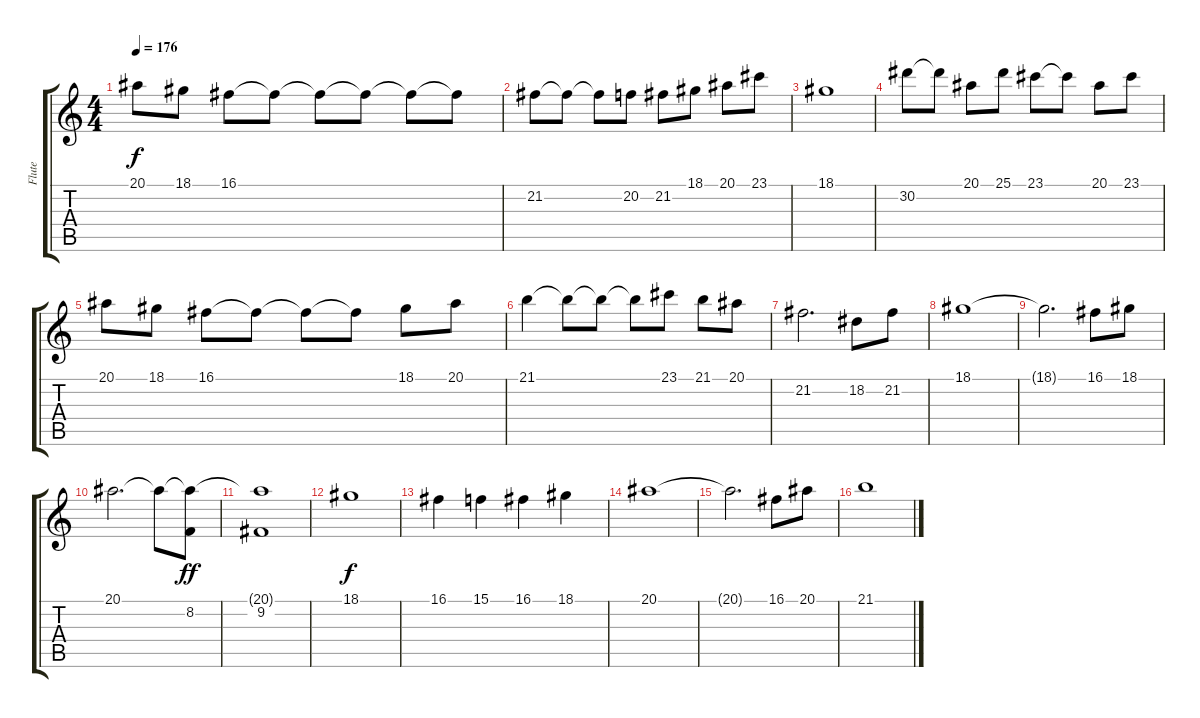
\track ("Flute" "Flute") {instrument piccolo}
\staff {score tabs}
\tuning (D4 A3 F3 C3 G2 D2) {hide}
\ts (4 4)
\tempo 176
\clef g2
\ks c
20.1.8{dy f} 18.1.8 16.1.8 16.1{t}.8 16.1{t}.8 16.1{t}.8 16.1{t}.8 16.1{t}.8 |
21.2.8 21.2{t}.8 21.2{t}.8 20.2.8 21.2.8 18.1.8 20.1.8 23.1.8 |
18.1.1 |
30.2.8 30.2{t}.8 20.1.8 25.1.8 23.1.8 23.1{t}.8 20.1.8 23.1.8 |
20.1.8 18.1.8 16.1.8 16.1{t}.8 16.1{t}.8 16.1{t}.8 18.1.8 20.1.8 |
21.1.4 21.1{t}.8 21.1{t}.8 21.1{t}.8 23.1.8 21.1.8 20.1.8 |
21.2.2{d} 18.2.8 21.2.8 |
18.1.1 |
18.1{t}.2{d} 16.1.8 18.1.8 |
20.1.2{d} 20.1{t}.8 (20.1{t} 8.2).8{dy ff} |
(20.1{t} 9.2).1 |
18.1.1{dy f} |
16.1.4 15.1.4 16.1.4 18.1.4 |
20.1.1 |
20.1{t}.2{d} 16.1.8 20.1.8 |
21.1.1
